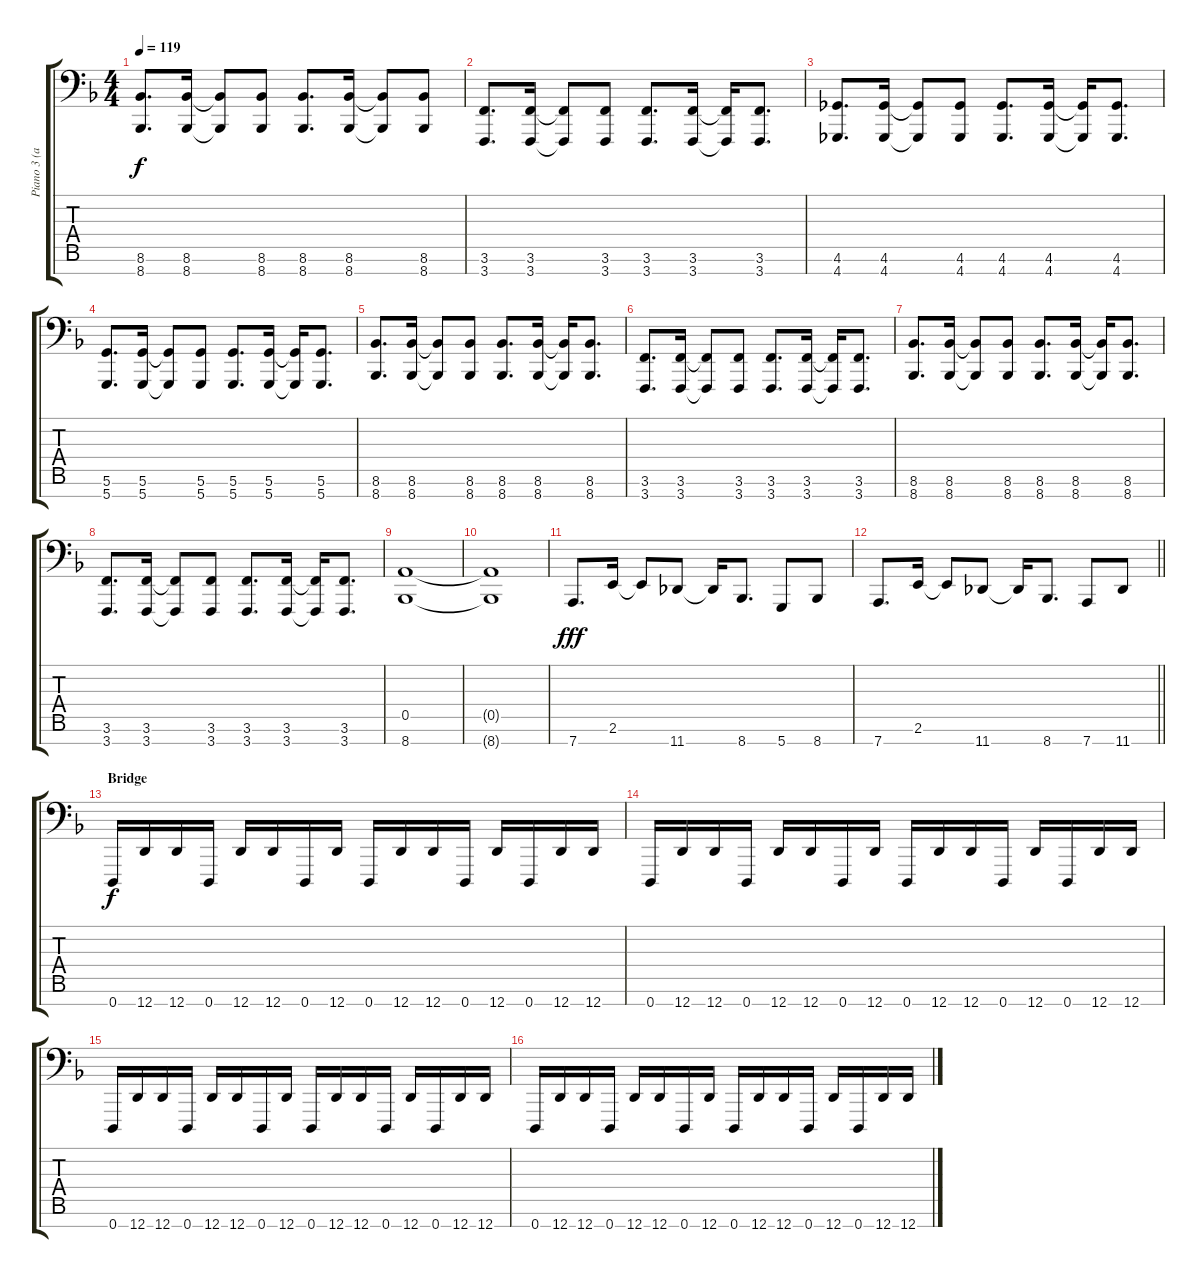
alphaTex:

\track ("Piano 3 (acous.) (LH)" "Piano 3 (a") {instrument brightacousticpiano}
\staff {score tabs}
\tuning (E4 B3 G3 D3 A2 D2 D1) {hide}
\ts (4 4)
\tempo 119
\clef f4
\ks dminor
(8.6 8.7).8{d dy f} (8.6 8.7).16 (8.6{t} 8.7{t}).8 (8.6 8.7).8 (8.6 8.7).8{d} (8.6 8.7).16 (8.6{t} 8.7{t}).8 (8.6 8.7).8 |
(3.6 3.7).8{d} (3.6 3.7).16 (3.6{t} 3.7{t}).8 (3.6 3.7).8 (3.6 3.7).8{d} (3.6 3.7).16 (3.6{t} 3.7{t}).16 (3.6 3.7).8{d} |
(4.6 4.7).8{d} (4.6 4.7).16 (4.6{t} 4.7{t}).8 (4.6 4.7).8 (4.6 4.7).8{d} (4.6 4.7).16 (4.6{t} 4.7{t}).16 (4.6 4.7).8{d} |
(5.6 5.7).8{d} (5.6 5.7).16 (5.6{t} 5.7{t}).8 (5.6 5.7).8 (5.6 5.7).8{d} (5.6 5.7).16 (5.6{t} 5.7{t}).16 (5.6 5.7).8{d} |
(8.6 8.7).8{d} (8.6 8.7).16 (8.6{t} 8.7{t}).8 (8.6 8.7).8 (8.6 8.7).8{d} (8.6 8.7).16 (8.6{t} 8.7{t}).16 (8.6 8.7).8{d} |
(3.6 3.7).8{d} (3.6 3.7).16 (3.6{t} 3.7{t}).8 (3.6 3.7).8 (3.6 3.7).8{d} (3.6 3.7).16 (3.6{t} 3.7{t}).16 (3.6 3.7).8{d} |
(8.6 8.7).8{d} (8.6 8.7).16 (8.6{t} 8.7{t}).8 (8.6 8.7).8 (8.6 8.7).8{d} (8.6 8.7).16 (8.6{t} 8.7{t}).16 (8.6 8.7).8{d} |
(3.6 3.7).8{d} (3.6 3.7).16 (3.6{t} 3.7{t}).8 (3.6 3.7).8 (3.6 3.7).8{d} (3.6 3.7).16 (3.6{t} 3.7{t}).16 (3.6 3.7).8{d} |
(0.5 8.7).1 |
(0.5{t} 8.7{t}).1 |
7.7.8{d dy fff} 2.6.16 2.6{t}.8 11.7.8 11.7{t}.16 8.7.8{d} 5.7.8 8.7.8 |
\barLineRight lightlight
7.7.8{d} 2.6.16 2.6{t}.8 11.7.8 11.7{t}.16 8.7.8{d} 7.7.8 11.7.8 |
\section ("" "Bridge")
0.7.16{dy f} 12.7.16 12.7.16 0.7.16 12.7.16 12.7.16 0.7.16 12.7.16 0.7.16 12.7.16 12.7.16 0.7.16 12.7.16 0.7.16 12.7.16 12.7.16 |
0.7.16 12.7.16 12.7.16 0.7.16 12.7.16 12.7.16 0.7.16 12.7.16 0.7.16 12.7.16 12.7.16 0.7.16 12.7.16 0.7.16 12.7.16 12.7.16 |
0.7.16 12.7.16 12.7.16 0.7.16 12.7.16 12.7.16 0.7.16 12.7.16 0.7.16 12.7.16 12.7.16 0.7.16 12.7.16 0.7.16 12.7.16 12.7.16 |
0.7.16 12.7.16 12.7.16 0.7.16 12.7.16 12.7.16 0.7.16 12.7.16 0.7.16 12.7.16 12.7.16 0.7.16 12.7.16 0.7.16 12.7.16 12.7.16
